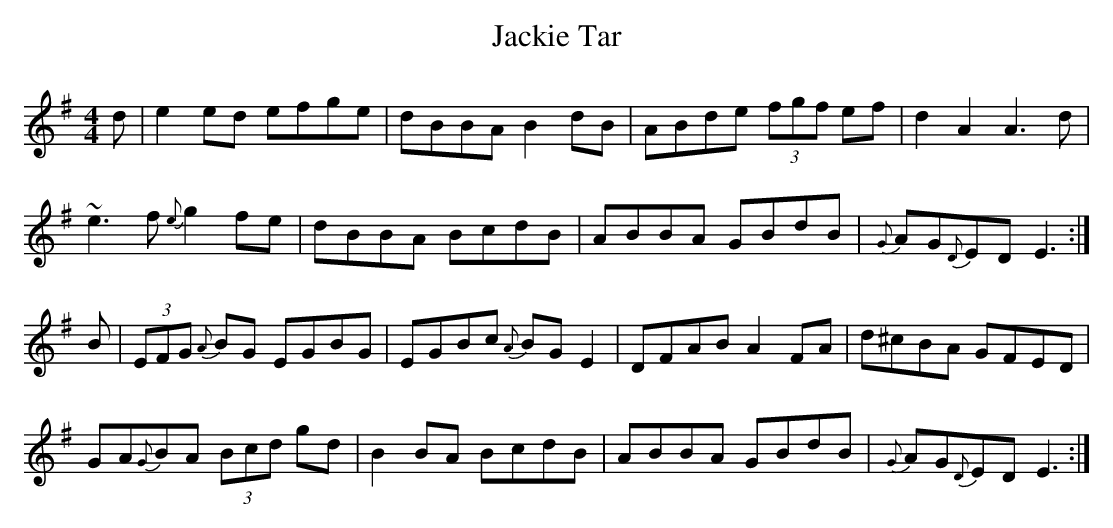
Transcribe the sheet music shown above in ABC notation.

X:1
T:Jackie Tar
M:4/4
L:1/8
K:Em
d|e2ed efge|dBBA B2dB|ABde (3fgf ef|d2 A2 A3 d|
~e3f {e}g2fe|dBBA BcdB|ABBA GBdB|{G}AG{D}ED E3:|
B|(3EFG {A}BG EGBG|EGBc {A}BGE2|DFAB A2FA|d^cBA GFED|
GA{G}BA (3Bcd gd|B2BA BcdB|ABBA GBdB|{G}AG{D}ED E3:|
